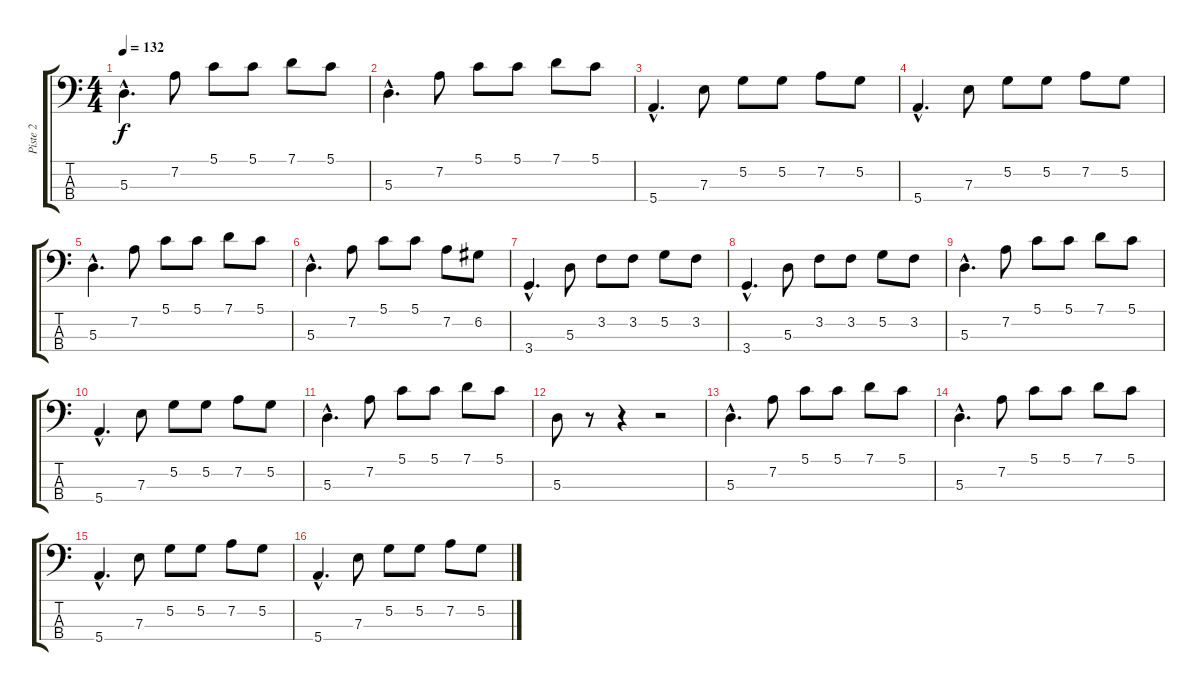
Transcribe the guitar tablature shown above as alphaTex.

\track ("Piste 2" "Piste 2") {instrument electricbassfinger}
\staff {score tabs}
\tuning (G2 D2 A1 E1) {hide}
\ts (4 4)
\tempo 132
\clef f4
\ks c
5.3{hac}.4{d dy f instrument electricbassfinger} 7.2.8 5.1.8 5.1.8 7.1.8 5.1.8 |
5.3{hac}.4{d} 7.2.8 5.1.8 5.1.8 7.1.8 5.1.8 |
5.4{hac}.4{d} 7.3.8 5.2.8 5.2.8 7.2.8 5.2.8 |
5.4{hac}.4{d} 7.3.8 5.2.8 5.2.8 7.2.8 5.2.8 |
5.3{hac}.4{d} 7.2.8 5.1.8 5.1.8 7.1.8 5.1.8 |
5.3{hac}.4{d} 7.2.8 5.1.8 5.1.8 7.2.8 6.2.8 |
3.4{hac}.4{d} 5.3.8 3.2.8 3.2.8 5.2.8 3.2.8 |
3.4{hac}.4{d} 5.3.8 3.2.8 3.2.8 5.2.8 3.2.8 |
5.3{hac}.4{d} 7.2.8 5.1.8 5.1.8 7.1.8 5.1.8 |
5.4{hac}.4{d} 7.3.8 5.2.8 5.2.8 7.2.8 5.2.8 |
5.3{hac}.4{d} 7.2.8 5.1.8 5.1.8 7.1.8 5.1.8 |
5.3.8 r.8 r.4 r.2 |
5.3{hac}.4{d} 7.2.8 5.1.8 5.1.8 7.1.8 5.1.8 |
5.3{hac}.4{d} 7.2.8 5.1.8 5.1.8 7.1.8 5.1.8 |
5.4{hac}.4{d} 7.3.8 5.2.8 5.2.8 7.2.8 5.2.8 |
5.4{hac}.4{d} 7.3.8 5.2.8 5.2.8 7.2.8 5.2.8
